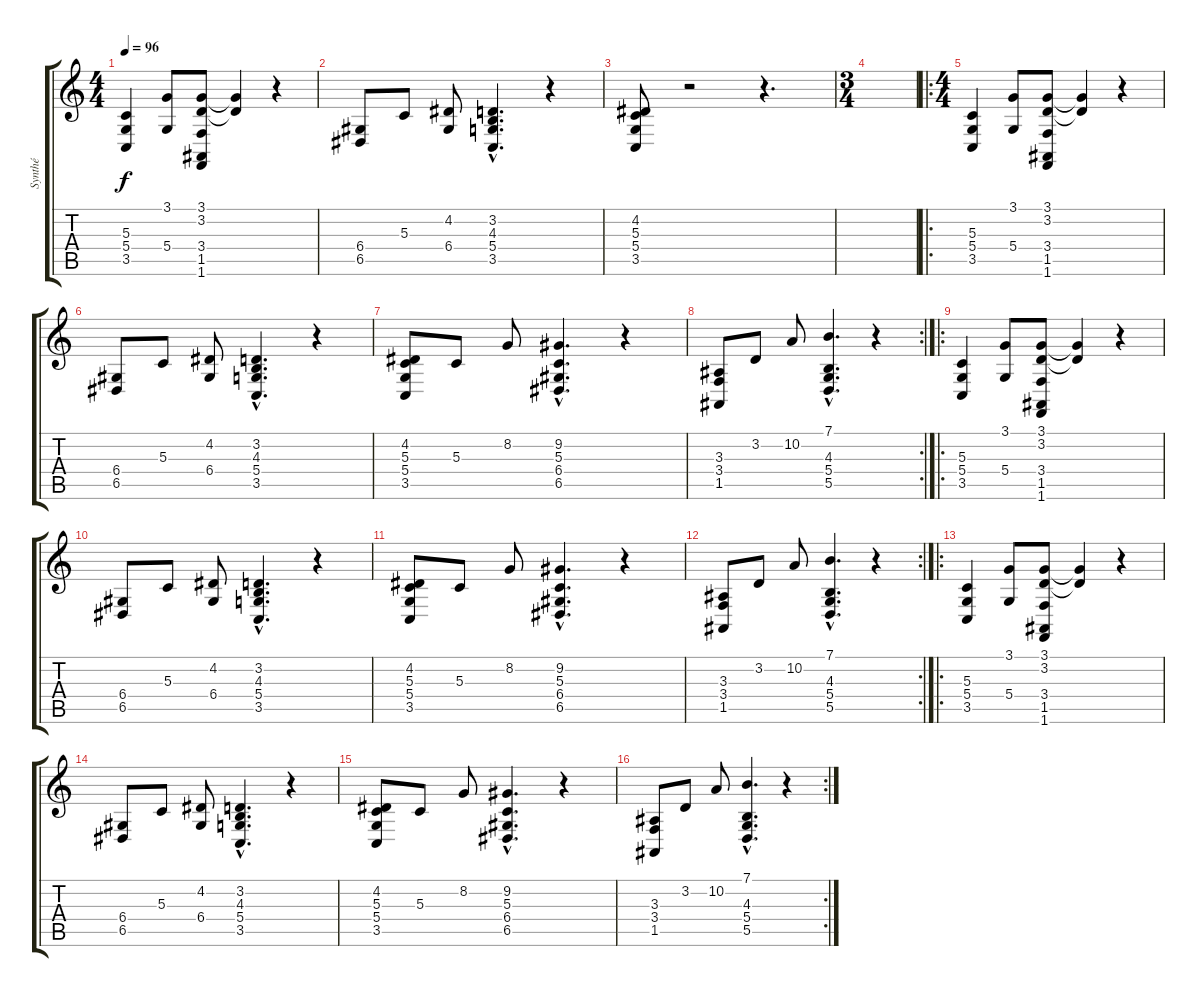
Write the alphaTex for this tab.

\track ("Synthé" "Synthé") {instrument fx8scifi}
\staff {score tabs}
\tuning (E4 B3 G3 D3 A2 E2) {hide}
\ts (4 4)
\tempo 96
\clef g2
\ks c
(5.3 5.4 3.5).4{dy f} (3.1 5.4).8 (3.1 3.2 3.4 1.5 1.6).8 (3.1{t} 3.2{t}).4 r.4 |
(6.4 6.5).8 5.3.8 (4.2 6.4).8 (3.2{hac} 4.3{hac} 5.4{hac} 3.5{hac}).4{d} r.4 |
(4.2 5.3 5.4 3.5).8 r.2 r.4{d} |
\ts (3 4)
|
\ro
\ts (4 4)
(5.3 5.4 3.5).4 (3.1 5.4).8 (3.1 3.2 3.4 1.5 1.6).8 (3.1{t} 3.2{t}).4 r.4 |
(6.4 6.5).8 5.3.8 (4.2 6.4).8 (3.2{hac} 4.3{hac} 5.4{hac} 3.5{hac}).4{d} r.4 |
(4.2 5.3 5.4 3.5).8 5.3.8 8.2.8 (9.2{hac} 5.3{hac} 6.4{hac} 6.5{hac}).4{d} r.4 |
\rc 2
(3.3 3.4 1.5).8 3.2.8 10.2.8 (7.1{hac} 4.3{hac} 5.4{hac} 5.5{hac}).4{d} r.4 |
\ro
(5.3 5.4 3.5).4 (3.1 5.4).8 (3.1 3.2 3.4 1.5 1.6).8 (3.1{t} 3.2{t}).4 r.4 |
(6.4 6.5).8 5.3.8 (4.2 6.4).8 (3.2{hac} 4.3{hac} 5.4{hac} 3.5{hac}).4{d} r.4 |
(4.2 5.3 5.4 3.5).8 5.3.8 8.2.8 (9.2{hac} 5.3{hac} 6.4{hac} 6.5{hac}).4{d} r.4 |
\rc 2
(3.3 3.4 1.5).8 3.2.8 10.2.8 (7.1{hac} 4.3{hac} 5.4{hac} 5.5{hac}).4{d} r.4 |
\ro
(5.3 5.4 3.5).4 (3.1 5.4).8 (3.1 3.2 3.4 1.5 1.6).8 (3.1{t} 3.2{t}).4 r.4 |
(6.4 6.5).8 5.3.8 (4.2 6.4).8 (3.2{hac} 4.3{hac} 5.4{hac} 3.5{hac}).4{d} r.4 |
(4.2 5.3 5.4 3.5).8 5.3.8 8.2.8 (9.2{hac} 5.3{hac} 6.4{hac} 6.5{hac}).4{d} r.4 |
\rc 2
(3.3 3.4 1.5).8 3.2.8 10.2.8 (7.1{hac} 4.3{hac} 5.4{hac} 5.5{hac}).4{d} r.4
